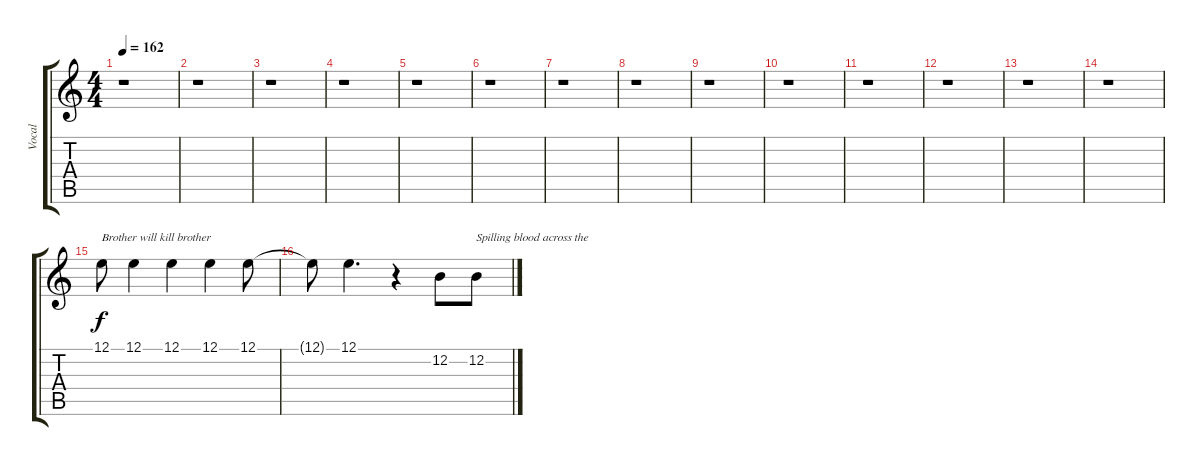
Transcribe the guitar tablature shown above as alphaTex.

\track ("Vocal" "Vocal") {instrument lead2sawtooth}
\staff {score tabs}
\tuning (E4 B3 G3 D3 A2 E2) {hide}
\ts (4 4)
\tempo 162
\clef g2
\ks c
r.1{dy f} |
r.1 |
r.1 |
r.1 |
r.1 |
r.1 |
r.1 |
r.1 |
r.1 |
r.1 |
r.1 |
r.1 |
r.1 |
r.1 |
12.1.8{txt "Brother will kill brother"} 12.1.4 12.1.4 12.1.4 12.1.8 |
12.1{t}.8 12.1.4{d} r.4 12.2.8 12.2.8{txt "Spilling blood across the"}
